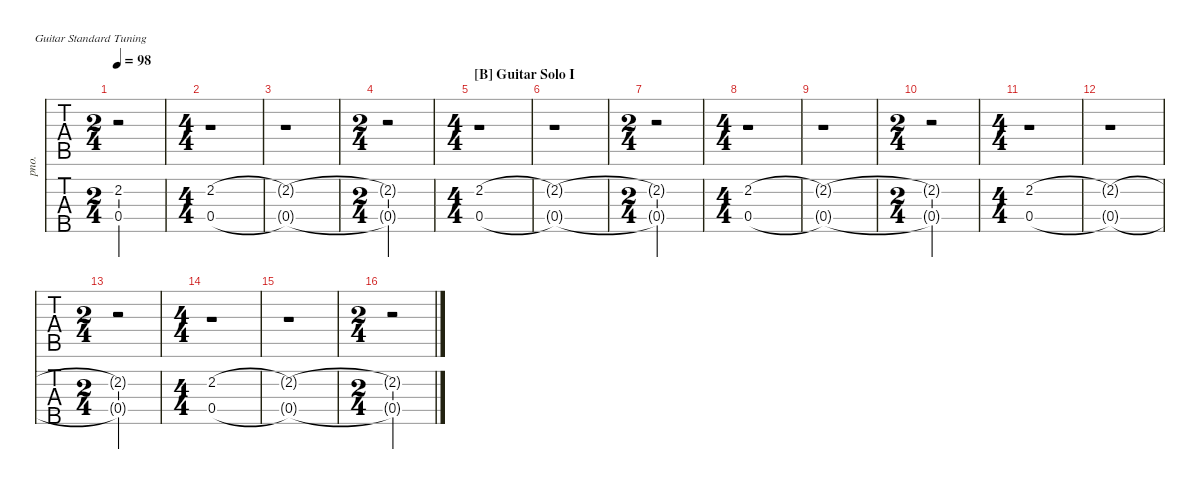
\defaultSystemsLayout 4
\hideDynamics
\bracketExtendMode nobrackets
\track ("Acoustic Piano" "pno.") {instrument acousticgrandpiano}
\staff {tabs}
\tuning (E4 B3 G3 D3 A2 E2)
\ts (2 4)
\beaming (8 2 2)
\tempo 98
\clef g2
\ks eminor
r.2{dy mf} |
\ts (4 4)
\beaming (8 2 2 2 2)
r.1 |
r.1 |
\ts (2 4)
\beaming (8 2 2)
r.2 |
\ts (4 4)
\beaming (8 2 2 2 2)
\section ("B" "Guitar Solo I")
r.1 |
r.1 |
\ts (2 4)
\beaming (8 2 2)
r.2 |
\ts (4 4)
\beaming (8 2 2 2 2)
r.1 |
r.1 |
\ts (2 4)
\beaming (8 2 2)
r.2 |
\ts (4 4)
\beaming (8 2 2 2 2)
r.1 |
r.1 |
\ts (2 4)
\beaming (8 2 2)
r.2 |
\ts (4 4)
\beaming (8 2 2 2 2)
r.1 |
r.1 |
\ts (2 4)
\beaming (8 2 2)
r.2
\staff {tabs}
\tuning (G2 D2 A1 E1 B0)
\clef f4
\ottava regular
\simile none
\ks eminor
(2.2{t acc forcenatural} 0.4{t acc forcenatural}).2{dy ff} |
(2.2{acc forcenatural} 0.4{acc forcenatural}).1 |
(2.2{t acc forcenatural} 0.4{t acc forcenatural}).1 |
(2.2{t acc forcenatural} 0.4{t acc forcenatural}).2 |
(2.2{acc forcenatural} 0.4{acc forcenatural}).1 |
(2.2{t acc forcenatural} 0.4{t acc forcenatural}).1 |
(2.2{t acc forcenatural} 0.4{t acc forcenatural}).2 |
(2.2{acc forcenatural} 0.4{acc forcenatural}).1 |
(2.2{t acc forcenatural} 0.4{t acc forcenatural}).1 |
(2.2{t acc forcenatural} 0.4{t acc forcenatural}).2 |
(2.2{acc forcenatural} 0.4{acc forcenatural}).1 |
(2.2{t acc forcenatural} 0.4{t acc forcenatural}).1 |
(2.2{t acc forcenatural} 0.4{t acc forcenatural}).2 |
(2.2{acc forcenatural} 0.4{acc forcenatural}).1 |
(2.2{t acc forcenatural} 0.4{t acc forcenatural}).1 |
(2.2{t acc forcenatural} 0.4{t acc forcenatural}).2
